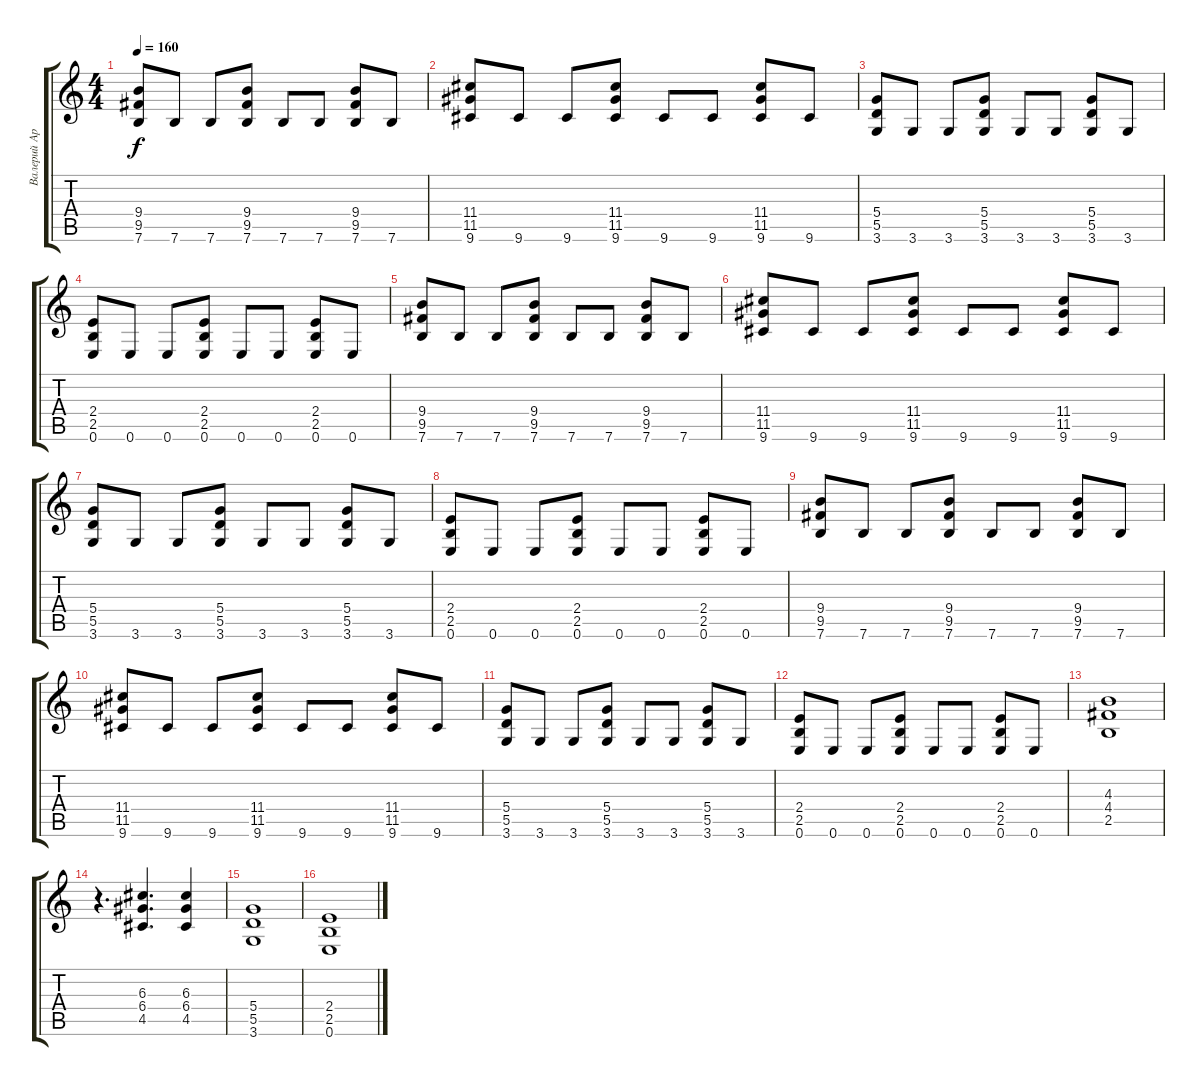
\track ("Валерий Аркадин" "Валерий Ар") {instrument distortionguitar}
\staff {score tabs}
\tuning (E4 B3 G3 D3 A2 E2) {hide}
\ts (4 4)
\tempo 160
\clef g2
\ks c
(9.4 9.5 7.6).8{dy f} 7.6.8 7.6.8 (9.4 9.5 7.6).8 7.6.8 7.6.8 (9.4 9.5 7.6).8 7.6.8 |
(11.4 11.5 9.6).8 9.6.8 9.6.8 (11.4 11.5 9.6).8 9.6.8 9.6.8 (11.4 11.5 9.6).8 9.6.8 |
(5.4 5.5 3.6).8 3.6.8 3.6.8 (5.4 5.5 3.6).8 3.6.8 3.6.8 (5.4 5.5 3.6).8 3.6.8 |
(2.4 2.5 0.6).8 0.6.8 0.6.8 (2.4 2.5 0.6).8 0.6.8 0.6.8 (2.4 2.5 0.6).8 0.6.8 |
(9.4 9.5 7.6).8 7.6.8 7.6.8 (9.4 9.5 7.6).8 7.6.8 7.6.8 (9.4 9.5 7.6).8 7.6.8 |
(11.4 11.5 9.6).8 9.6.8 9.6.8 (11.4 11.5 9.6).8 9.6.8 9.6.8 (11.4 11.5 9.6).8 9.6.8 |
(5.4 5.5 3.6).8 3.6.8 3.6.8 (5.4 5.5 3.6).8 3.6.8 3.6.8 (5.4 5.5 3.6).8 3.6.8 |
(2.4 2.5 0.6).8 0.6.8 0.6.8 (2.4 2.5 0.6).8 0.6.8 0.6.8 (2.4 2.5 0.6).8 0.6.8 |
(9.4 9.5 7.6).8 7.6.8 7.6.8 (9.4 9.5 7.6).8 7.6.8 7.6.8 (9.4 9.5 7.6).8 7.6.8 |
(11.4 11.5 9.6).8 9.6.8 9.6.8 (11.4 11.5 9.6).8 9.6.8 9.6.8 (11.4 11.5 9.6).8 9.6.8 |
(5.4 5.5 3.6).8 3.6.8 3.6.8 (5.4 5.5 3.6).8 3.6.8 3.6.8 (5.4 5.5 3.6).8 3.6.8 |
(2.4 2.5 0.6).8 0.6.8 0.6.8 (2.4 2.5 0.6).8 0.6.8 0.6.8 (2.4 2.5 0.6).8 0.6.8 |
(4.3 4.4 2.5).1 |
r.4{d} (6.3 6.4 4.5).4{d} (6.3 6.4 4.5).4 |
(5.4 5.5 3.6).1 |
(2.4 2.5 0.6).1
